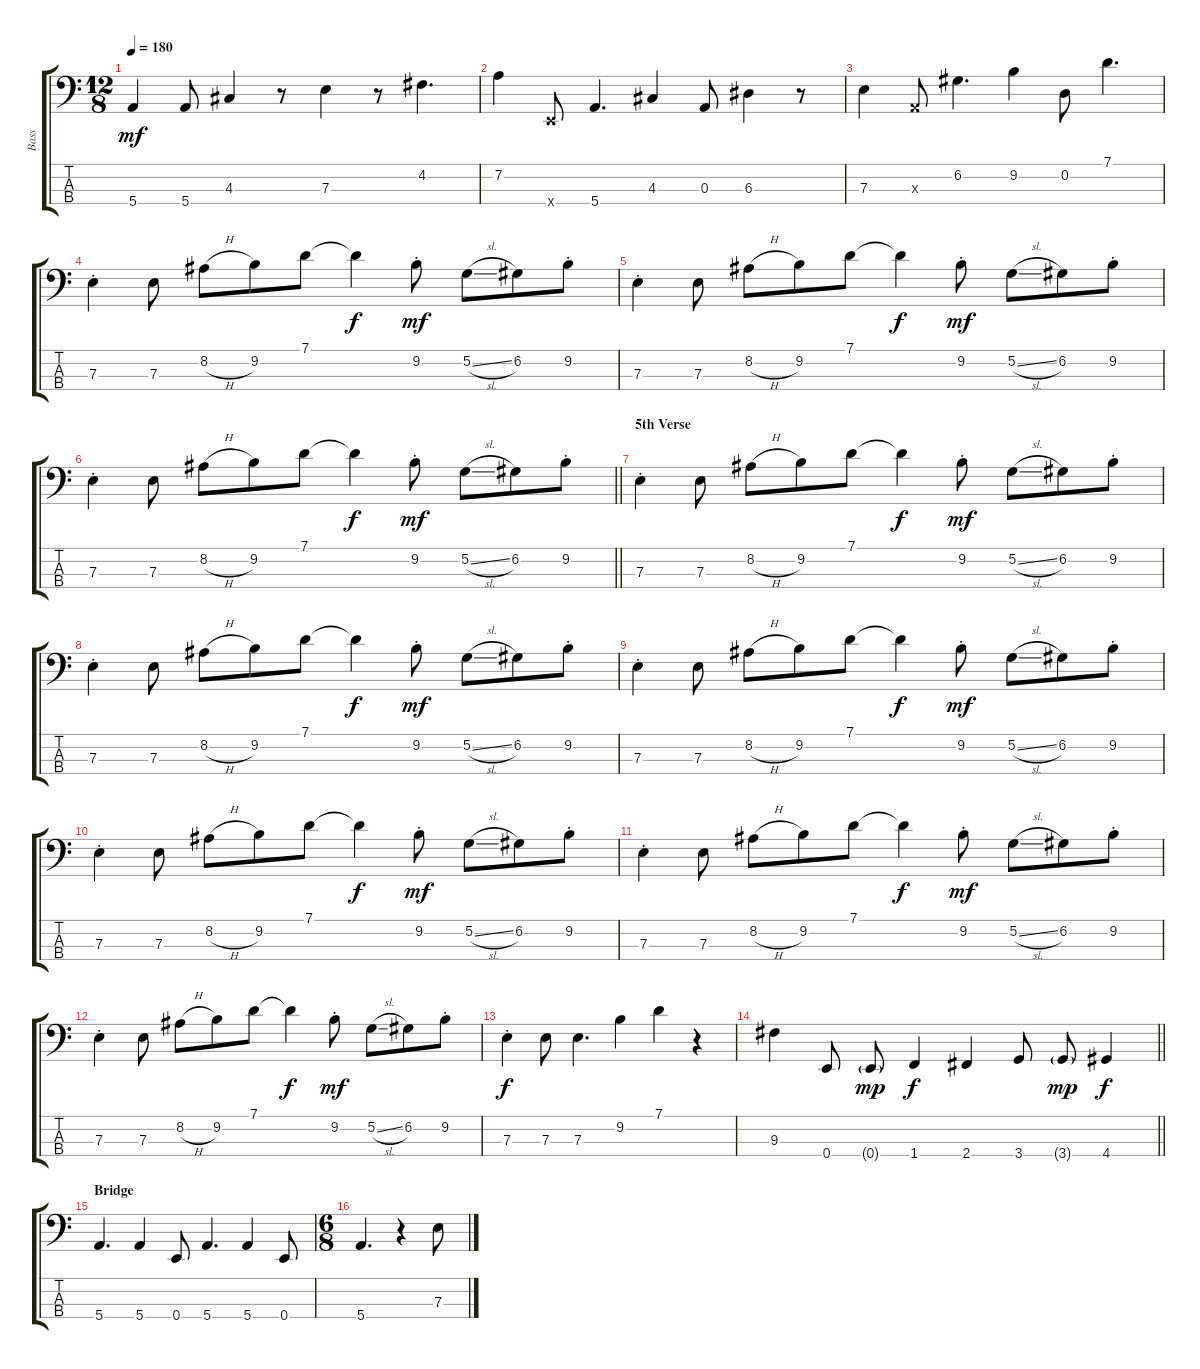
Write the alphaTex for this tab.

\track ("Bass" "Bass") {instrument electricbassfinger}
\staff {score tabs}
\tuning (G2 D2 A1 E1) {hide}
\ts (12 8)
\tempo 180
\clef f4
\ks c
5.4.4{dy mf} 5.4.8 4.3.4 r.8 7.3.4 r.8 4.2.4{d} |
7.2.4 0.4{x}.8 5.4.4{d} 4.3.4 0.3.8 6.3.4 r.8 |
7.3.4 0.3{x}.8 6.2.4{d} 9.2.4 0.2.8 7.1.4{d} |
7.3{st}.4 7.3.8 8.2{h}.8 9.2.8 7.1.8 7.1{t}.4{dy f} 9.2{st}.8{dy mf} 5.2{sl}.8 6.2.8 9.2{st}.8 |
7.3{st}.4 7.3.8 8.2{h}.8 9.2.8 7.1.8 7.1{t}.4{dy f} 9.2{st}.8{dy mf} 5.2{sl}.8 6.2.8 9.2{st}.8 |
\barLineRight lightlight
7.3{st}.4 7.3.8 8.2{h}.8 9.2.8 7.1.8 7.1{t}.4{dy f} 9.2{st}.8{dy mf} 5.2{sl}.8 6.2.8 9.2{st}.8 |
\section ("" "5th Verse")
7.3{st}.4 7.3.8 8.2{h}.8 9.2.8 7.1.8 7.1{t}.4{dy f} 9.2{st}.8{dy mf} 5.2{sl}.8 6.2.8 9.2{st}.8 |
7.3{st}.4 7.3.8 8.2{h}.8 9.2.8 7.1.8 7.1{t}.4{dy f} 9.2{st}.8{dy mf} 5.2{sl}.8 6.2.8 9.2{st}.8 |
7.3{st}.4 7.3.8 8.2{h}.8 9.2.8 7.1.8 7.1{t}.4{dy f} 9.2{st}.8{dy mf} 5.2{sl}.8 6.2.8 9.2{st}.8 |
7.3{st}.4 7.3.8 8.2{h}.8 9.2.8 7.1.8 7.1{t}.4{dy f} 9.2{st}.8{dy mf} 5.2{sl}.8 6.2.8 9.2{st}.8 |
7.3{st}.4 7.3.8 8.2{h}.8 9.2.8 7.1.8 7.1{t}.4{dy f} 9.2{st}.8{dy mf} 5.2{sl}.8 6.2.8 9.2{st}.8 |
7.3{st}.4 7.3.8 8.2{h}.8 9.2.8 7.1.8 7.1{t}.4{dy f} 9.2{st}.8{dy mf} 5.2{sl}.8 6.2.8 9.2{st}.8 |
7.3{st}.4{dy f} 7.3.8 7.3.4{d} 9.2.4 7.1.4 r.4 |
\barLineRight lightlight
9.3.4 0.4.8 0.4{g}.8{dy mp} 1.4.4{dy f} 2.4.4 3.4.8 3.4{g}.8{dy mp} 4.4.4{dy f} |
\section ("" "Bridge")
5.4.4{d} 5.4.4 0.4.8 5.4.4{d} 5.4.4 0.4.8 |
\ts (6 8)
5.4.4{d} r.4 7.3.8
